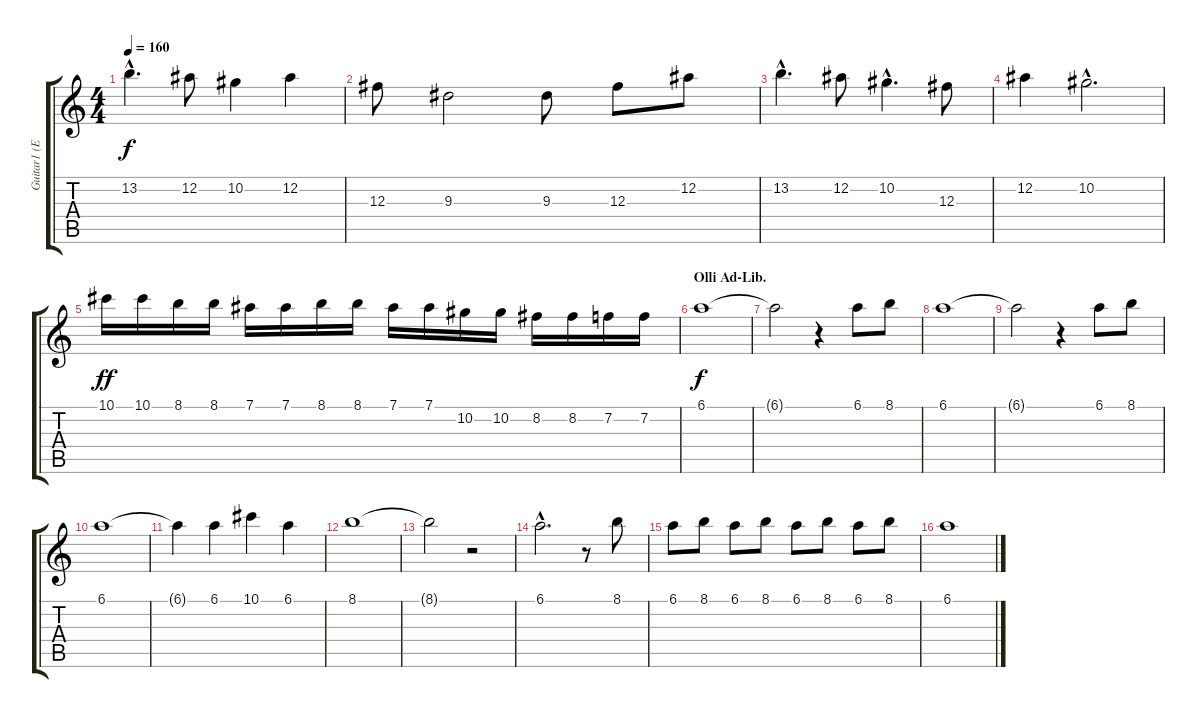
\track ("Guitar1 (Eb-tuning)" "Guitar1 (E") {instrument overdrivenguitar}
\staff {score tabs}
\tuning (Eb4 Bb3 Gb3 Db3 Ab2 Eb2) {hide}
\ts (4 4)
\tempo 160
\clef g2
\ks c
13.2{hac}.4{d dy f} 12.2.8 10.2.4 12.2.4 |
12.3.8 9.3.2 9.3.8 12.3.8 12.2.8 |
13.2{hac}.4{d} 12.2.8 10.2{hac}.4{d} 12.3.8 |
12.2.4 10.2{hac}.2{d} |
10.1.16{dy ff} 10.1.16 8.1.16 8.1.16 7.1.16 7.1.16 8.1.16 8.1.16 7.1.16 7.1.16 10.2.16 10.2.16 8.2.16 8.2.16 7.2.16 7.2.16 |
\section ("" "Olli Ad-Lib.")
6.1.1{dy f} |
6.1{t}.2 r.4 6.1.8 8.1.8 |
6.1.1 |
6.1{t}.2 r.4 6.1.8 8.1.8 |
6.1.1 |
6.1{t}.4 6.1.4 10.1.4 6.1.4 |
8.1.1 |
8.1{t}.2 r.2 |
6.1{hac}.2{d} r.8 8.1.8 |
6.1.8 8.1.8 6.1.8 8.1.8 6.1.8 8.1.8 6.1.8 8.1.8 |
6.1.1
